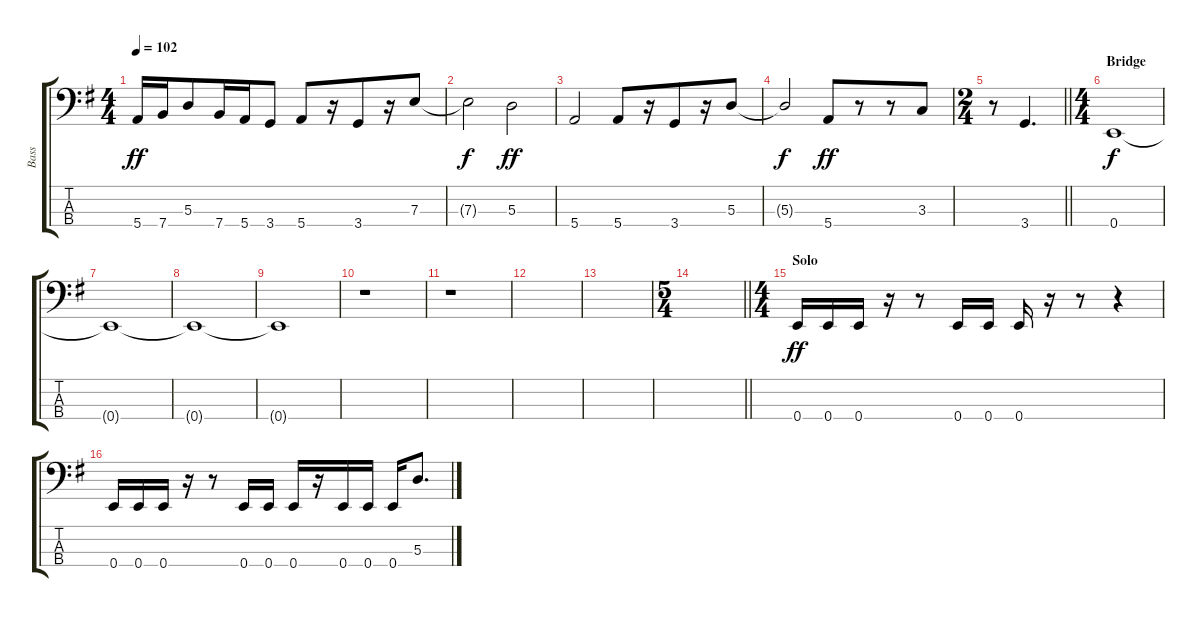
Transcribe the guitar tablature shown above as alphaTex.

\track ("Bass" "Bass") {instrument electricbasspick}
\staff {score tabs}
\tuning (G2 D2 A1 E1) {hide}
\ts (4 4)
\tempo 102
\clef f4
\ks g
5.4.16{dy ff} 7.4.16{beam merge} 5.3.8{beam merge} 7.4.16{beam merge} 5.4.16{beam merge} 3.4.8 5.4.8 r.16 3.4.8{beam merge} r.16 7.3.8 |
7.3{t}.2{dy f beam merge} 5.3.2{dy ff} |
5.4.2 5.4.8 r.16 3.4.8{beam merge} r.16 5.3.8 |
5.3{t}.2{dy f beam merge} 5.4.8{dy ff beam merge} r.8{beam merge} r.8 3.3.8 |
\ts (2 4)
\barLineRight lightlight
r.8 3.4.4{d} |
\ts (4 4)
\section ("" "Bridge")
0.4.1{dy f} |
0.4{t}.1 |
0.4{t}.1{volume 0} |
0.4{t}.1 |
r.1 |
r.1 |
|
|
\ts (5 4)
\barLineRight lightlight
|
\ts (4 4)
\section ("" "Solo")
0.4.16{dy ff} 0.4.16 0.4.16 r.16 r.8{beam merge} 0.4.16 0.4.16 0.4.16 r.16{beam merge} r.8 r.4 |
0.4.16 0.4.16 0.4.16 r.16 r.8{beam merge} 0.4.16 0.4.16 0.4.16 r.16{beam merge} 0.4.16 0.4.16 0.4.16{beam merge} 5.3.8{d}
